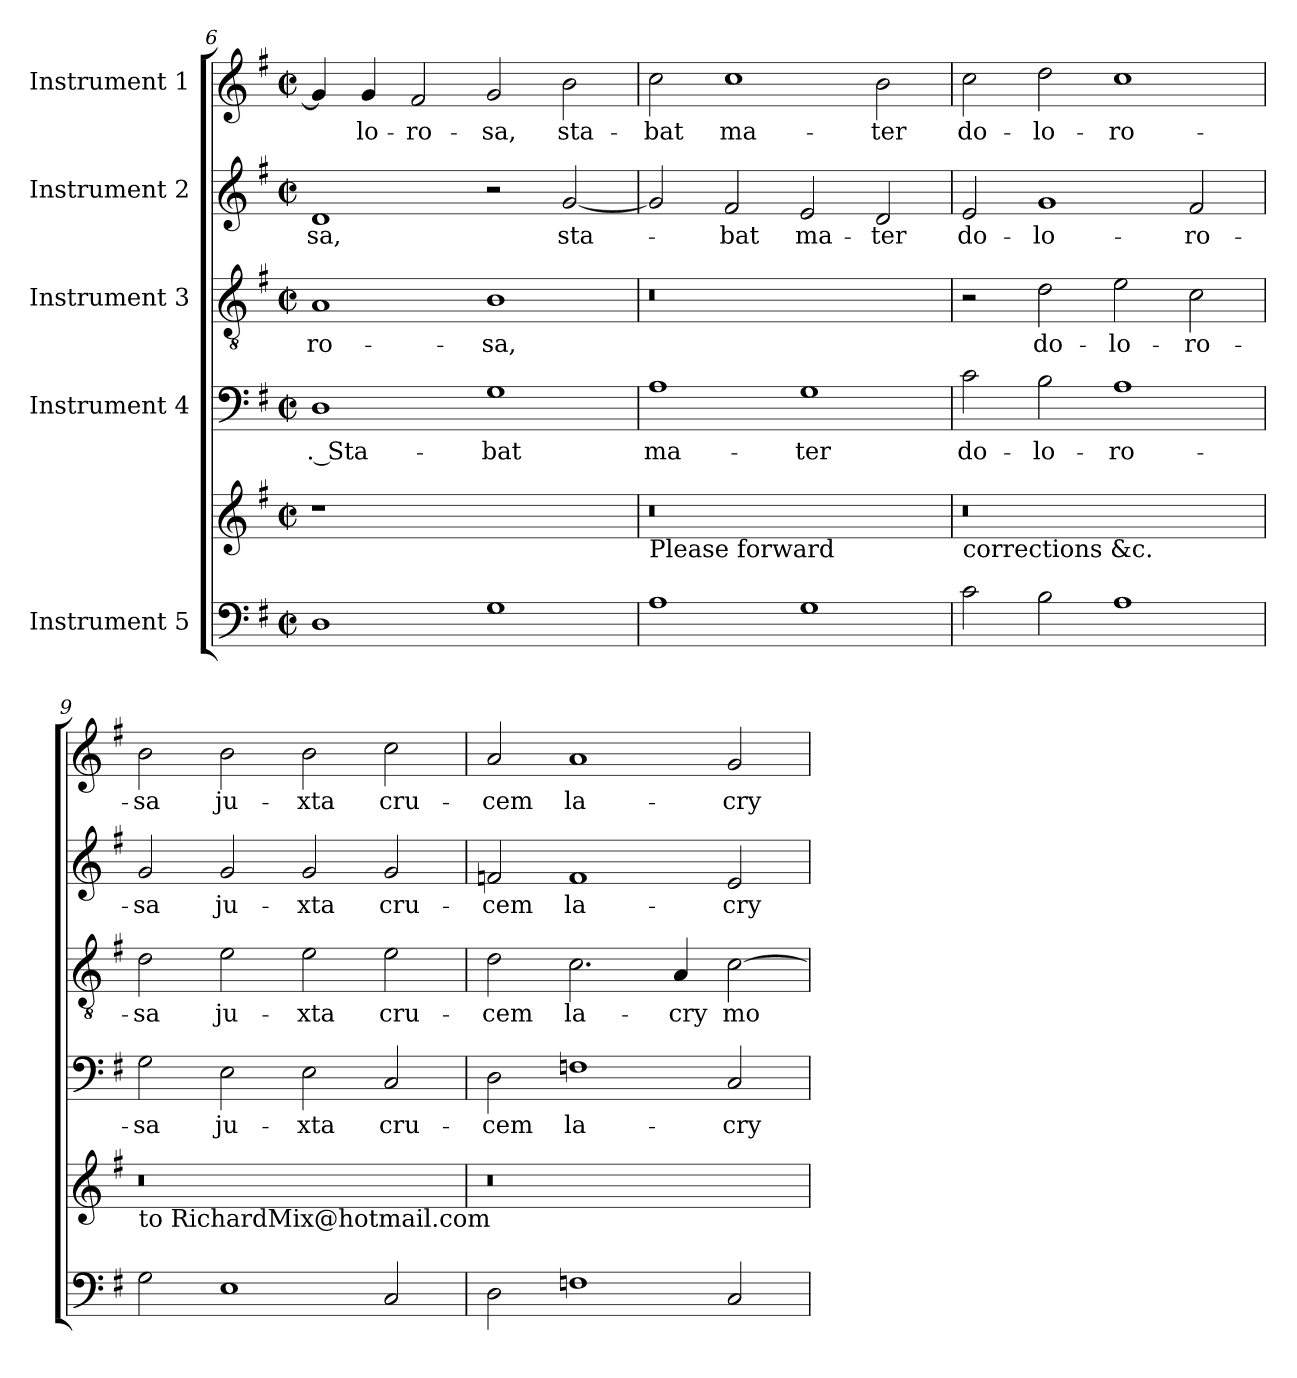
**kern	**kern	**kern	**text	**kern	**text	**kern	**text	**kern	**text
*part5	*part5	*part4	*part4	*part3	*part3	*part2	*part2	*part1	*part1
*staff6	*staff5	*staff4	*staff4	*staff3	*staff3	*staff2	*staff2	*staff1	*staff1
*I"Instrument 5	*	*I"Instrument 4	*	*I"Instrument 3	*	*I"Instrument 2	*	*I"Instrument 1	*
!!LO:LB:g=z
*clefF4	*clefG2	*clefF4	*	*clefGv2	*	*clefG2	*	*clefG2	*
*ITrd-3c-5	*ITrd-3c-5	*	*	*	*	*	*	*	*
*k[]	*k[]	*k[f#]	*	*k[f#]	*	*k[f#]	*	*k[f#]	*
*C:	*C:	*G:	*	*G:	*	*G:	*	*G:	*
*M2/2	*M2/2	*M2/2	*	*M2/2	*	*M2/2	*	*M2/2	*
*met(c|)	*met(c|)	*met(c|)	*	*met(c|)	*	*met(c|)	*	*met(c|)	*
=6	=6	=6	=6	=6	=6	=6	=6	=6	=6
!	!LO:N:vis=1	!	!LO:LY:b:rj	!	!LO:LY:b:cj	!	!LO:LY:b:cj	!	!
1G<	0r	1D	. Sta-	1A	-ro-	1d	-sa,	4g/]	.
!	!	!	!	!	!	!	!	!	!LO:LY:b
.	.	.	.	.	.	.	.	4g/	-lo-
!	!	!	!	!	!	!	!	!	!LO:LY:b:rj
.	.	.	.	.	.	.	.	2f#/	-ro-
!	!	!	!LO:LY:b:cj	!	!LO:LY:b:cj	!	!	!	!LO:LY:b:cj
1c	.	1G	-bat	1B	-sa,	2r	.	2g/	-sa,
!	!	!	!	!	!	!	!LO:LY:b:cj	!	!LO:LY:b:cj
.	.	.	.	.	.	[<2g/	sta-	2b\	sta-
=7	=7	=7	=7	=7	=7	=7	=7	=7	=7
!	!LO:TX:b:t=Please forward	!	!	!	!	!	!	!	!
!	!	!	!LO:LY:b:cj	!	!	!	!	!	!LO:LY:b:cj
1d	0r	1A	ma-	0r	.	2g/]	.	2cc\	-bat
!	!	!	!	!	!	!	!LO:LY:b:cj	!	!LO:LY:b:cj
.	.	.	.	.	.	2f#/	-bat	1cc	ma-
!	!	!	!LO:LY:b:cj	!	!	!	!LO:LY:b	!	!
1c	.	1G	-ter	.	.	2e/	ma-	.	.
!	!	!	!	!	!	!	!LO:LY:b:rj	!	!LO:LY:b:cj
.	.	.	.	.	.	2d/	-ter	2b\	-ter
=8	=8	=8	=8	=8	=8	=8	=8	=8	=8
!	!LO:TX:b:t=corrections &c.	!	!	!	!	!	!	!	!
!	!	!	!LO:LY:b:cj	!	!	!	!LO:LY:b:cj	!	!LO:LY:b:cj
2f\	0r	2c\	do-	2r	.	2e/	do-	2cc\	do-
!	!	!	!LO:LY:b:cj	!	!LO:LY:b:cj	!	!LO:LY:b:cj	!	!LO:LY:b:cj
2e\	.	2B\	-lo-	2d\	do-	1g	-lo-	2dd\	-lo-
!	!	!	!LO:LY:b:cj	!	!LO:LY:b:cj	!	!	!	!LO:LY:b:cj
1d	.	1A	-ro-	2e\	-lo-	.	.	1cc	-ro-
!	!	!	!	!	!LO:LY:b:cj	!	!LO:LY:b:cj	!	!
.	.	.	.	2c\	-ro-	2f#/	-ro-	.	.
=9	=9	=9	=9	=9	=9	=9	=9	=9	=9
!	!LO:TX:b:t=to RichardMix@hotmail.com	!	!	!	!	!	!	!	!
!	!	!	!LO:LY:b:cj	!	!LO:LY:b:cj	!	!LO:LY:b:cj	!	!LO:LY:b:cj
2c\	0r	2G\	-sa	2d\	-sa	2g/	-sa	2b\	-sa
!	!	!	!LO:LY:b:cj	!	!LO:LY:b:cj	!	!LO:LY:b:cj	!	!LO:LY:b:cj
1A	.	2E\	ju-	2e\	ju-	2g/	ju-	2b\	ju-
!	!	!	!LO:LY:b:cj	!	!LO:LY:b:cj	!	!LO:LY:b:cj	!	!LO:LY:b:cj
.	.	2E\	-xta	2e\	-xta	2g/	-xta	2b\	-xta
!	!	!	!LO:LY:b:cj	!	!LO:LY:b:cj	!	!LO:LY:b:cj	!	!LO:LY:b:cj
2F/	.	2C/	cru-	2e\	cru-	2g/	cru-	2cc\	cru-
=10	=10	=10	=10	=10	=10	=10	=10	=10	=10
!	!	!	!LO:LY:b:cj	!	!LO:LY:b:cj	!	!LO:LY:b:cj	!	!LO:LY:b:cj
2G\	0r	2D\	-cem	2d\	-cem	2fn/	-cem	2a/	-cem
!	!	!	!LO:LY:b:cj	!	!LO:LY:b:cj	!	!LO:LY:b:cj	!	!LO:LY:b:cj
1B-X	.	1Fn	la-	2.c\	la-	1f	la-	1a	la-
!	!	!	!	!	!LO:LY:b:cj	!	!	!	!
.	.	.	.	4A/	-cry	.	.	.	.
!	!	!	!LO:LY:b:cj	!	!LO:LY:b	!	!LO:LY:b:cj	!	!LO:LY:b:cj
2F/	.	2C/	-cry-	[>2c\	mo-	2e/	-cry-	2g/	-cry-
=	=	=	=	=	=	=	=	=	=
*-	*-	*-	*-	*-	*-	*-	*-	*-	*-
